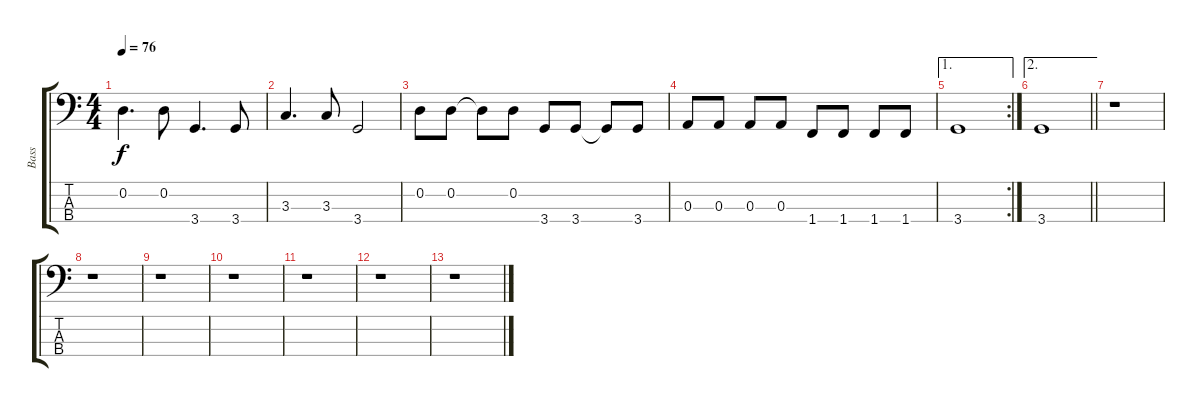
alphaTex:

\track ("Bass" "Bass") {instrument electricbassfinger}
\staff {score tabs}
\tuning (G2 D2 A1 E1) {hide}
\ts (4 4)
\tempo 76
\clef f4
\ks c
0.2.4{d dy f} 0.2.8 3.4.4{d} 3.4.8 |
3.3.4{d} 3.3.8 3.4.2 |
0.2.8 0.2.8 0.2{t}.8 0.2.8 3.4.8 3.4.8 3.4{t}.8 3.4.8 |
0.3.8 0.3.8 0.3.8 0.3.8 1.4.8 1.4.8 1.4.8 1.4.8 |
\ae 1
\rc 2
3.4.1 |
\ae 2
\barLineRight lightlight
3.4.1 |
r.1 |
r.1 |
r.1 |
r.1 |
r.1 |
r.1 |
r.1
